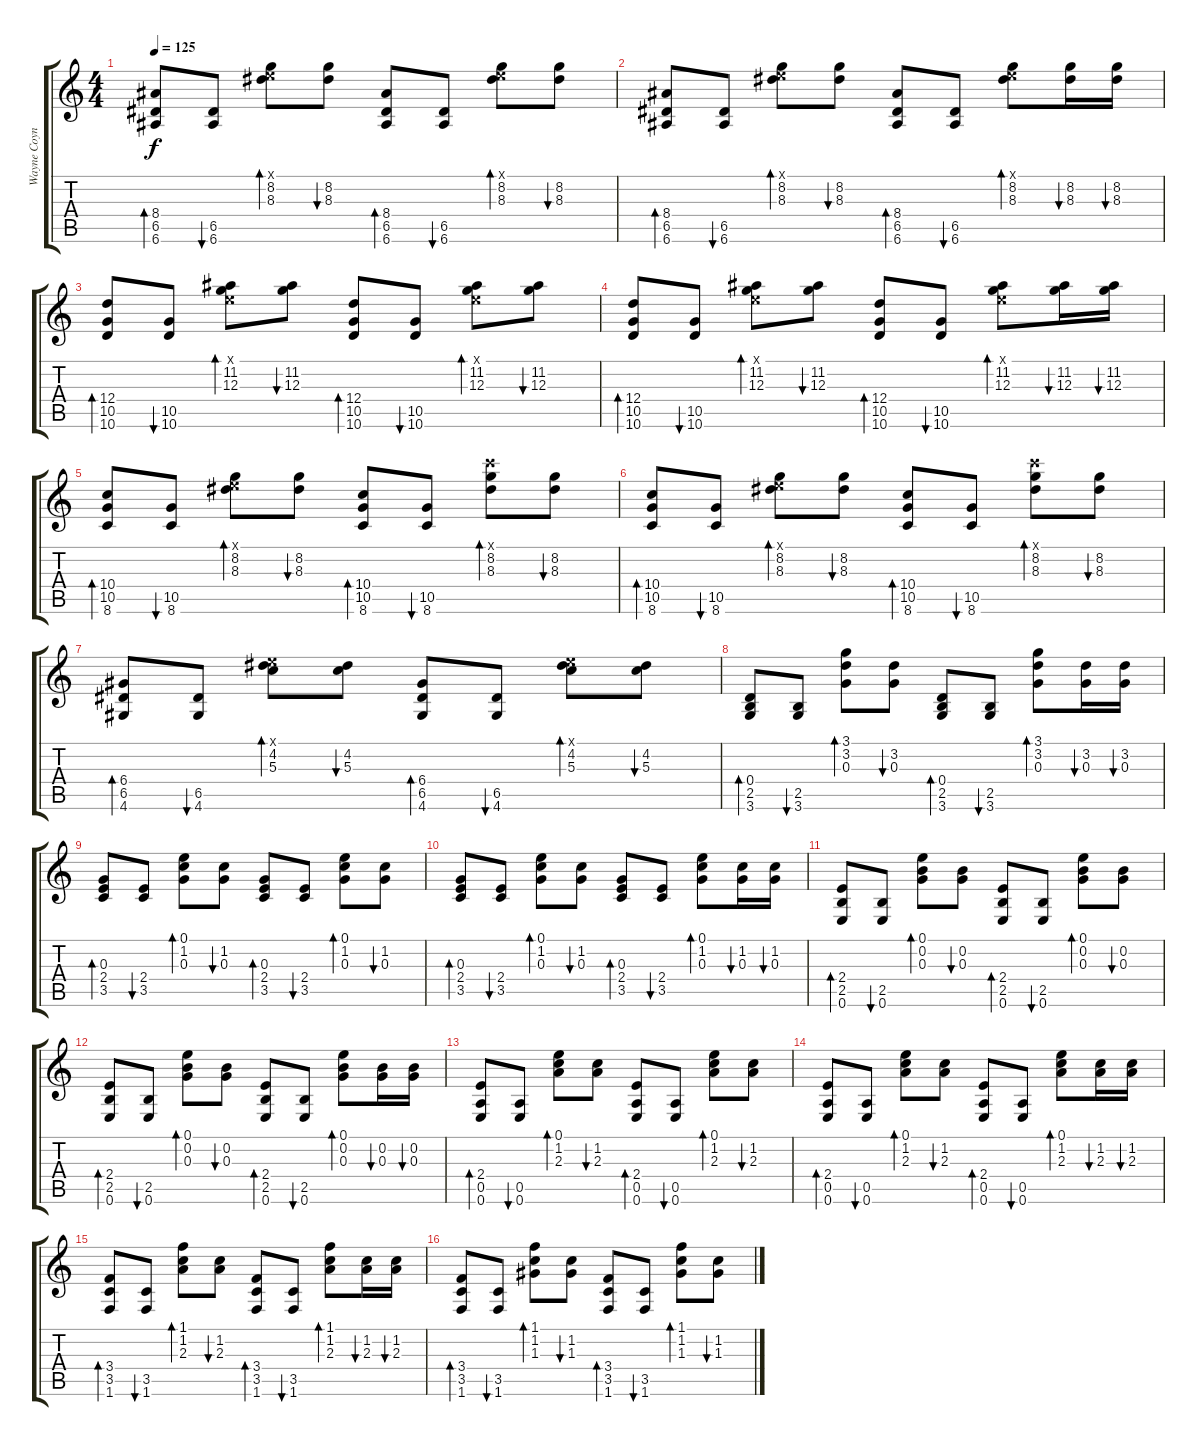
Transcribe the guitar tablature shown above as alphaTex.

\track ("Wayne Coyne (Guitar Left)" "Wayne Coyn") {instrument acousticguitarsteel}
\staff {score tabs}
\tuning (E4 B3 G3 D3 A2 E2) {hide}
\ts (4 4)
\tempo 125
\clef g2
\ks c
(8.4 6.5 6.6).8{bd 60 dy f} (6.5 6.6).8{bu 60} (0.1{x} 8.2 8.3).8{bd 60} (8.2 8.3).8{bu 60} (8.4 6.5 6.6).8{bd 60} (6.5 6.6).8{bu 60} (0.1{x} 8.2 8.3).8{bd 60} (8.2 8.3).8{bu 60} |
(8.4 6.5 6.6).8{bd 60} (6.5 6.6).8{bu 60} (0.1{x} 8.2 8.3).8{bd 60} (8.2 8.3).8{bu 60} (8.4 6.5 6.6).8{bd 60} (6.5 6.6).8{bu 60} (0.1{x} 8.2 8.3).8{bd 60} (8.2 8.3).16{bu 60} (8.2 8.3).16{bu 60} |
(12.4 10.5 10.6).8{bd 60} (10.5 10.6).8{bu 60} (0.1{x} 11.2 12.3).8{bd 60} (11.2 12.3).8{bu 60} (12.4 10.5 10.6).8{bd 60} (10.5 10.6).8{bu 60} (0.1{x} 11.2 12.3).8{bd 60} (11.2 12.3).8{bu 60} |
(12.4 10.5 10.6).8{bd 60} (10.5 10.6).8{bu 60} (0.1{x} 11.2 12.3).8{bd 60} (11.2 12.3).8{bu 60} (12.4 10.5 10.6).8{bd 60} (10.5 10.6).8{bu 60} (0.1{x} 11.2 12.3).8{bd 60} (11.2 12.3).16{bu 60} (11.2 12.3).16{bu 60} |
(10.4 10.5 8.6).8{bd 60} (10.5 8.6).8{bu 60} (0.1{x} 8.2 8.3).8{bd 60} (8.2 8.3).8{bu 60} (10.4 10.5 8.6).8{bd 60} (10.5 8.6).8{bu 60} (8.1{x} 8.2 8.3).8{bd 60} (8.2 8.3).8{bu 60} |
(10.4 10.5 8.6).8{bd 60} (10.5 8.6).8{bu 60} (0.1{x} 8.2 8.3).8{bd 60} (8.2 8.3).8{bu 60} (10.4 10.5 8.6).8{bd 60} (10.5 8.6).8{bu 60} (8.1{x} 8.2 8.3).8{bd 60} (8.2 8.3).8{bu 60} |
(6.4 6.5 4.6).8{bd 60} (6.5 4.6).8{bu 60} (0.1{x} 4.2 5.3).8{bd 60} (4.2 5.3).8{bu 60} (6.4 6.5 4.6).8{bd 60} (6.5 4.6).8{bu 60} (0.1{x} 4.2 5.3).8{bd 60} (4.2 5.3).8{bu 60} |
(0.4 2.5 3.6).8{bd 60} (2.5 3.6).8{bu 60} (3.1 3.2 0.3).8{bd 60} (3.2 0.3).8{bu 60} (0.4 2.5 3.6).8{bd 60} (2.5 3.6).8{bu 60} (3.1 3.2 0.3).8{bd 60} (3.2 0.3).16{bu 60} (3.2 0.3).16{bu 60} |
(0.3 2.4 3.5).8{bd 60} (2.4 3.5).8{bu 60} (0.1 1.2 0.3).8{bd 60} (1.2 0.3).8{bu 60} (0.3 2.4 3.5).8{bd 60} (2.4 3.5).8{bu 60} (0.1 1.2 0.3).8{bd 60} (1.2 0.3).8{bu 60} |
(0.3 2.4 3.5).8{bd 60} (2.4 3.5).8{bu 60} (0.1 1.2 0.3).8{bd 60} (1.2 0.3).8{bu 60} (0.3 2.4 3.5).8{bd 60} (2.4 3.5).8{bu 60} (0.1 1.2 0.3).8{bd 60} (1.2 0.3).16{bu 60} (1.2 0.3).16{bu 60} |
(2.4 2.5 0.6).8{bd 60} (2.5 0.6).8{bu 60} (0.1 0.2 0.3).8{bd 60} (0.2 0.3).8{bu 60} (2.4 2.5 0.6).8{bd 60} (2.5 0.6).8{bu 60} (0.1 0.2 0.3).8{bd 60} (0.2 0.3).8{bu 60} |
(2.4 2.5 0.6).8{bd 60} (2.5 0.6).8{bu 60} (0.1 0.2 0.3).8{bd 60} (0.2 0.3).8{bu 60} (2.4 2.5 0.6).8{bd 60} (2.5 0.6).8{bu 60} (0.1 0.2 0.3).8{bd 60} (0.2 0.3).16{bu 60} (0.2 0.3).16{bu 60} |
(2.4 0.5 0.6).8{bd 60} (0.5 0.6).8{bu 60} (0.1 1.2 2.3).8{bd 60} (1.2 2.3).8{bu 60} (2.4 0.5 0.6).8{bd 60} (0.5 0.6).8{bu 60} (0.1 1.2 2.3).8{bd 60} (1.2 2.3).8{bu 60} |
(2.4 0.5 0.6).8{bd 60} (0.5 0.6).8{bu 60} (0.1 1.2 2.3).8{bd 60} (1.2 2.3).8{bu 60} (2.4 0.5 0.6).8{bd 60} (0.5 0.6).8{bu 60} (0.1 1.2 2.3).8{bd 60} (1.2 2.3).16{bu 60} (1.2 2.3).16{bu 60} |
(3.4 3.5 1.6).8{bd 60} (3.5 1.6).8{bu 60} (1.1 1.2 2.3).8{bd 60} (1.2 2.3).8{bu 60} (3.4 3.5 1.6).8{bd 60} (3.5 1.6).8{bu 60} (1.1 1.2 2.3).8{bd 60} (1.2 2.3).16{bu 60} (1.2 2.3).16{bu 60} |
(3.4 3.5 1.6).8{bd 60} (3.5 1.6).8{bu 60} (1.1 1.2 1.3).8{bd 60} (1.2 1.3).8{bu 60} (3.4 3.5 1.6).8{bd 60} (3.5 1.6).8{bu 60} (1.1 1.2 1.3).8{bd 60} (1.2 1.3).8{bu 60}
